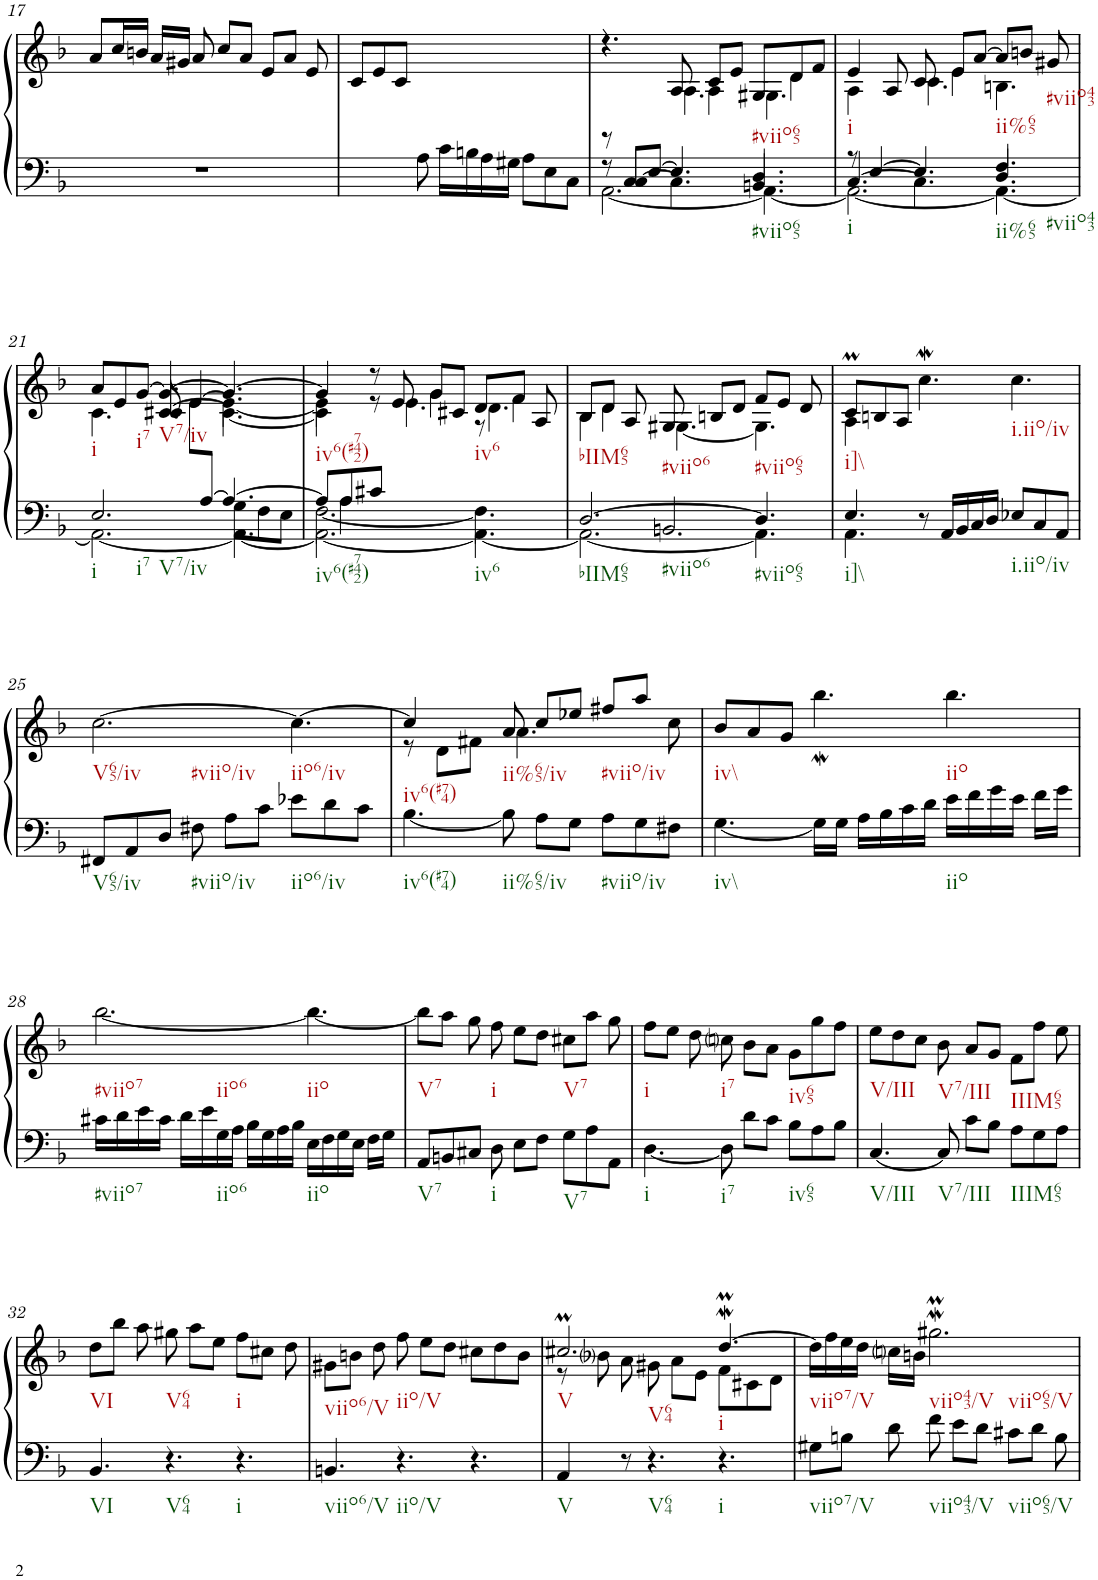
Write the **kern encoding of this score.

**kern	**kern
*part1	*part1
*staff2	*staff1
*I"Midi_2	*
!!LO:PB:g=z
*clefF4	*clefG2
*k[b-]	*k[b-]
*F:	*F:
*M9/8	*M9/8
=17	=17
8%9r	8a/L
.	16cc/L
.	16bn/JJ
.	16a/LL
.	16g#X/JJ
.	8a/
.	8cc/L
.	8a/J
.	8e/L
.	8a/J
.	8e/
=18	=18
4.ryy	8c/L
.	8e/
.	8c/J
8A\	2.ryy
16c\LL	.
16Bn\	.
16A\	.
16G#X\JJ	.
8A\L	.
8E\	.
8C\J	.
=19	=19
*^	*^
*	*^	*	*^
8r	8r	[2.AA\	4.r	4ryy	4.r
8C/L	[4C/	.	.	.	.
[8E/J	.	.	.	4ryy	.
4.E/]	4.C\]	.	8A/	.	4.A\
.	.	.	8c/L	4A\	.
.	.	.	8e/J	.	.
4.D/	4.BBn/	4.AA\_	8G#X/L	8ryy	4.G#\
.	.	.	8d/	4d\	.
.	.	.	8f/J	.	.
=20	=20	=20	=20	=20	=20
8r	[4.C/	2.AA\_	4e/	4A\	2ryy
[4E/	.	.	.	.	.
.	.	.	8A/	8ryy	.
4.E/]	4.C\]	.	8c/	4.c\	.
.	.	.	8e/L	.	4e\
.	.	.	[8a/J	.	.
4.F/	4.D/	4.AA\_	8a/L]	4.Bn\	4.ryy
.	.	.	8bn/J	.	.
.	.	.	8g#X/	.	.
!!LO:LB:g=z
=21	=21	=21	=21	=21	=21
*	*	*	*	*	*^
4.ryy	2.E/	2.AA\_	8a/L	4.c\	2ryy	4.ryy
.	.	.	8e/	.	.	.
.	.	.	[8g/J	.	.	.
4ryy	.	.	4.g/_	[4.c#X/	.	8c#/
.	.	.	.	.	[4e/	8e\L
[8A/J	.	.	.	.	.	2ryy
4.A/_	8G\L	4.AA\_	4.g/_	4.c#\_	4.e\_	.
.	8F\	.	.	.	.	.
.	8E\J	.	.	.	.	.
*	*	*	*	*	*v	*v
=22	=22	=22	=22	=22	=22
*	*	*^	*	*	*
8A/L]	[2.F\	2.AA\_	8ryy	4g/]	4c#\]	4e\]
8A/	.	.	4A\	.	.	.
8c#X/J	.	.	.	8r	8r	8ryy
4.ryy	.	.	4.ryy	8e/	4.e\	8ryy
.	.	.	.	8g/L	.	4g\
.	.	.	.	8c#X/J	.	.
4.ryy	4.F\]	4.AA\_	4.ryy	8d/L	4.d\	8r
.	.	.	.	8f/J	.	4f\
.	.	.	.	8A/	.	.
=23	=23	=23	=23	=23	=23	=23
[2.D/	4.ryy	2.AA\_	1ryy	8B-/L	4B-\	8ryy
.	.	.	.	8d/J	.	4d\
.	.	.	.	8A/	8ryy	.
.	2.BBn/	.	.	8G#X/	[4.G#\	2.ryy
.	.	.	.	8Bn/L	.	.
.	.	.	.	8d/J	.	.
4.D/]	.	4.AA\]	.	8f/L	4.G#\]	.
.	.	.	.	8e/J	.	.
.	.	.	8ryy	8d/	.	.
=24	=24	=24	=24	=24	=24	=24
4.E/	1ryy	4.AA\	1ryy	8cM/L	4A\	1ryy
.	.	.	.	8Bn/	.	.
.	.	.	.	8A/J	8ryy	.
8r	.	4.ryy	.	4.ccW\	2.ryy	.
16AA/LL	.	.	.	.	.	.
16BB-/	.	.	.	.	.	.
16C/	.	.	.	.	.	.
16D/JJ	.	.	.	.	.	.
8E-X/L	.	4.ryy	.	4.cc\	.	.
8C/	.	.	.	.	.	.
8AA/J	8ryy	.	8ryy	.	.	8ryy
*	*v	*v	*v	*	*	*
*	*	*	*v	*v
!!LO:LB:g=z
=25	=25	=25	=25
8FF#X/L	4.ryy	[2.cc\	1ryy
8AA/	.	.	.
8D/J	.	.	.
2.ryy	8F#X\	.	.
.	8A\L	.	.
.	8c\J	.	.
.	8e-X\L	4.cc\_	.
.	8d\	.	.
.	8c\J	.	8ryy
=26	=26	=26	=26
1ryy	[4.B-\	4cc/]	8r
.	.	.	8d\L
.	.	8ryy	8f#X\J
.	8B-\]	8a/	4.a\
.	8A\L	8cc/L	.
.	8G\J	8ee-X/J	.
.	8A\L	8ff#X/L	4.ryy
.	8G\	8aa/J	.
8ryy	8F#X\J	8cc\	.
=27	=27	=27	=27
1ryy	[4.G\	8b-/L	4.ryy
.	.	8a/	.
.	.	8g/J	.
.	16G\LL]	2.ryy	4.bb-w\
.	16G\JJ	.	.
.	16A\LL	.	.
.	16B-\	.	.
.	16c\	.	.
.	16d\JJ	.	.
.	16e\LL	.	4.bb-\
.	16f\	.	.
.	16g\	.	.
.	16e\JJ	.	.
8ryy	16f\LL	.	.
.	16g\JJ	.	.
!!LO:LB:g=z	!!
=28	=28	=28	=28
1ryy	16c#X\LL	1ryy	[2.bb-\
.	16d\	.	.
.	16e\	.	.
.	16c#\JJ	.	.
.	16d\LL	.	.
.	16e\	.	.
.	16G\	.	.
.	16A\JJ	.	.
.	16B-\LL	.	.
.	16G\	.	.
.	16A\	.	.
.	16B-\JJ	.	.
.	16E\LL	.	4.bb-\_
.	16F\	.	.
.	16G\	.	.
.	16E\JJ	.	.
8ryy	16F\LL	8ryy	.
.	16G\JJ	.	.
=29	=29	=29	=29
8AA/L	4.ryy	1ryy	8bb-\L]
8BBn/	.	.	8aa\J
8C#X/J	.	.	8gg\
2.ryy	8D\	.	8ff\
.	8E\L	.	8ee\L
.	8F\J	.	8dd\J
.	8G\L	.	8cc#X\L
.	8A\	.	8aa\J
.	8AA\J	8ryy	8gg\
=30	=30	=30	=30
1ryy	[4.D\	1ryy	8ff\L
.	.	.	8ee\J
.	.	.	8dd\
.	8D\]	.	8ccni\
.	8d\L	.	8b-\L
.	8c\J	.	8a\J
.	8B-\L	.	8g\L
.	8A\	.	8gg\
8ryy	8B-\J	8ryy	8ff\J
*v	*v	*	*
=31	=31	=31
[4.C/	4.ryy	8ee\L
.	.	8dd\
.	.	8cc\J
8C/]	8b-\	4.ryy
8c\L	8a/L	.
8B-\J	8g/J	.
8A\L	4.ryy	8f\L
8G\	.	8ff\J
8A\J	.	8ee\
!!LO:LB:g=z	!!
=32	=32	=32
4.BB-/	1ryy	8dd\L
.	.	8bb-\J
.	.	8aa\
4.r	.	8gg#X\
.	.	8aa\L
.	.	8ee\J
4.r	.	8ff\L
.	.	8cc#X\J
.	8ryy	8dd\
=33	=33	=33
4.BBn/	1ryy	8g#X\L
.	.	8bn\J
.	.	8dd\
4.r	.	8ff\
.	.	8ee\L
.	.	8dd\J
4.r	.	8cc#X\L
.	.	8dd\
.	8ryy	8b\J
=34	=34	=34
4AA/	2.cc#Xm/	8r
.	.	8b-i\
8r	.	8a\
4.r	.	8g#X\
.	.	8a\L
.	.	8e\J
4.r	[4.ddWM/	8f\L
.	.	8c#X\
.	.	8d\J
=35	=35	=35
8G#X\L	16dd\LL]	1ryy
.	16ff\	.
8Bn\J	16ee\	.
.	16dd\JJ	.
8d\	16ccni\LL	.
.	16bn\JJ	.
8f\	2.gg#XWm\	.
8e\L	.	.
8d\J	.	.
8c#X\L	.	.
8d\J	.	.
8B\	.	8ryy
*	*v	*v
=	=
*-	*-
